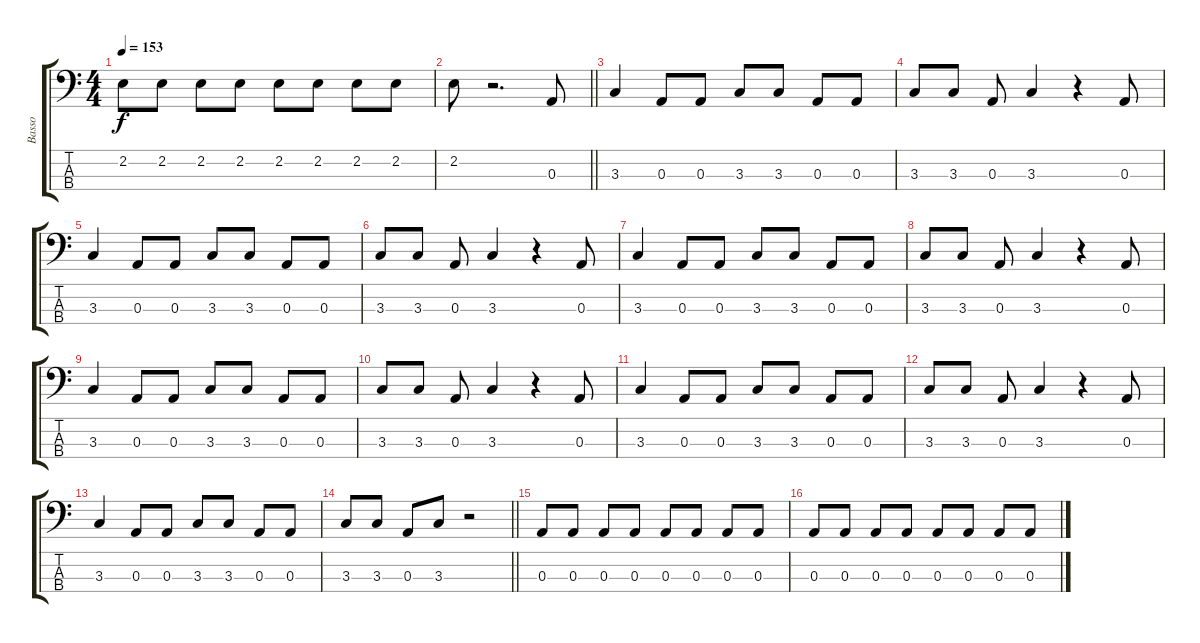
\track ("Basso" "Basso") {instrument electricbassfinger}
\staff {score tabs}
\tuning (G2 D2 A1 E1) {hide}
\ts (4 4)
\tempo 153
\clef f4
\ks c
2.2.8{dy f} 2.2.8 2.2.8 2.2.8 2.2.8 2.2.8 2.2.8 2.2.8 |
\barLineRight lightlight
2.2.8 r.2{d} 0.3.8 |
3.3.4 0.3.8 0.3.8 3.3.8 3.3.8 0.3.8 0.3.8 |
3.3.8 3.3.8 0.3.8 3.3.4 r.4 0.3.8 |
3.3.4 0.3.8 0.3.8 3.3.8 3.3.8 0.3.8 0.3.8 |
3.3.8 3.3.8 0.3.8 3.3.4 r.4 0.3.8 |
3.3.4 0.3.8 0.3.8 3.3.8 3.3.8 0.3.8 0.3.8 |
3.3.8 3.3.8 0.3.8 3.3.4 r.4 0.3.8 |
3.3.4 0.3.8 0.3.8 3.3.8 3.3.8 0.3.8 0.3.8 |
3.3.8 3.3.8 0.3.8 3.3.4 r.4 0.3.8 |
3.3.4 0.3.8 0.3.8 3.3.8 3.3.8 0.3.8 0.3.8 |
3.3.8 3.3.8 0.3.8 3.3.4 r.4 0.3.8 |
3.3.4 0.3.8 0.3.8 3.3.8 3.3.8 0.3.8 0.3.8 |
\barLineRight lightlight
3.3.8 3.3.8 0.3.8 3.3.8 r.2 |
0.3.8 0.3.8 0.3.8 0.3.8 0.3.8 0.3.8 0.3.8 0.3.8 |
0.3.8 0.3.8 0.3.8 0.3.8 0.3.8 0.3.8 0.3.8 0.3.8
